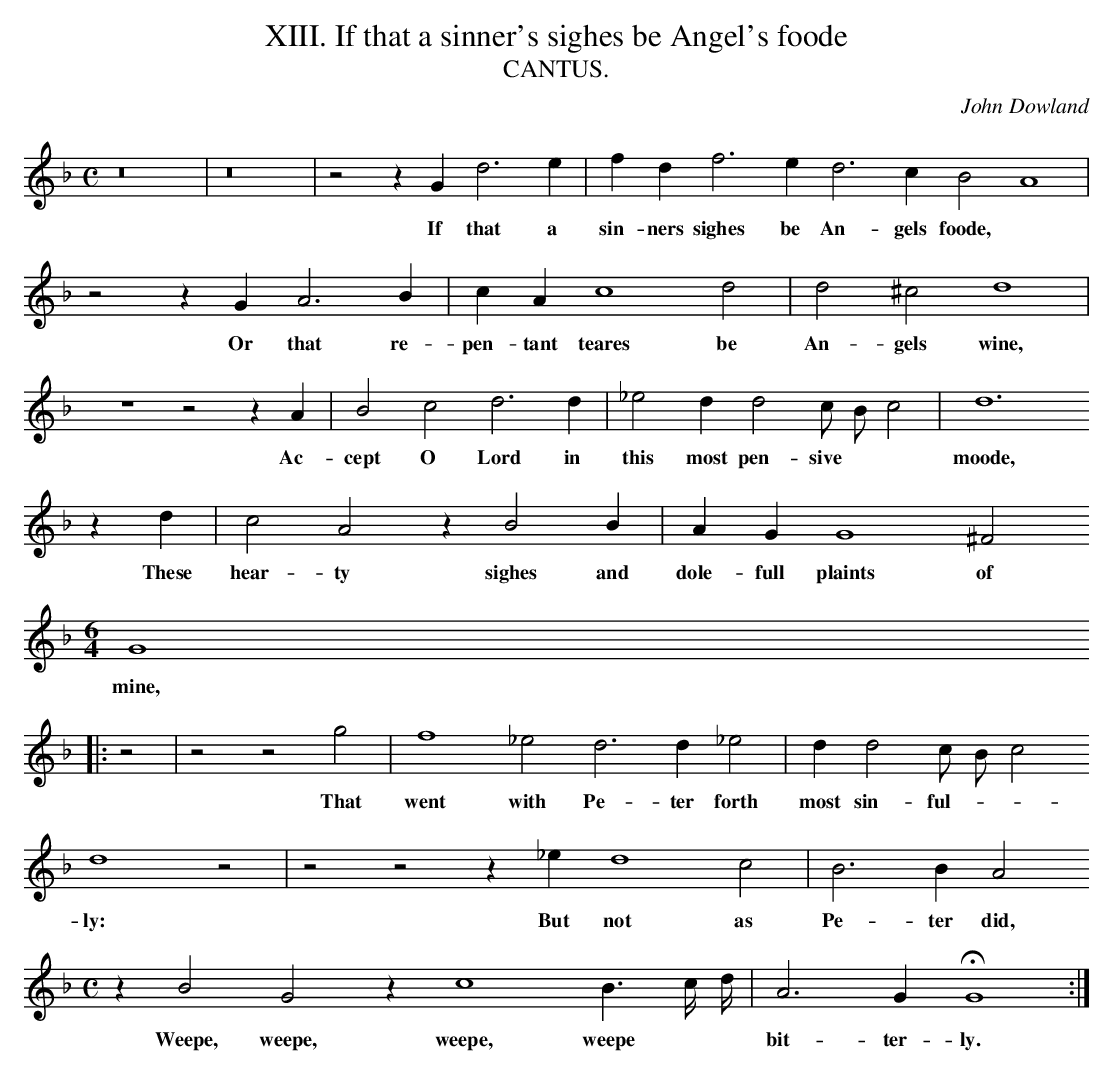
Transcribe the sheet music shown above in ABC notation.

X:1
T:XIII. If that a sinner's sighes be Angel's foode
T:CANTUS.
C: John Dowland
L:1/4
M:C
K:G dor
z8 | z8 | z2 z G d3 e | f d f3 e d3 c B2 A4 |
w: If that a sin- ners sighes be An- gels foode, *
z2 z G A3 B | c A c4 d2 | d2 ^c2 d4 |
w: Or that re- pen- tant teares be An- gels wine,
z4 z2 z A | B2 c2 d3 d | _e2 d d2 c/ B/ c2 | d6
w: Ac- cept O Lord in this most pen- sive * * moode,
z d | c2 A2 z B2 B | A G G4 ^F2
w: These hear- ty sighes and dole- full plaints of
M:6/4
L:1/4
G4
w:mine,
|: z2 | z2 z2 g2 | f4 _e2 d3 d _e2 | d d2 c/ B/ c2
w: That went with Pe- ter forth most sin-  ful- * *
d4
w:ly:
z2 | z2 z2 z _e d4 c2 | B3 B A2
w: But not as Pe- ter did,
M:C
L:1/4
z B2 G2 z c4 B3/2 c// d// | A3 G HG4 :|
w: Weepe, weepe, weepe, weepe * * bit- ter- ly.
